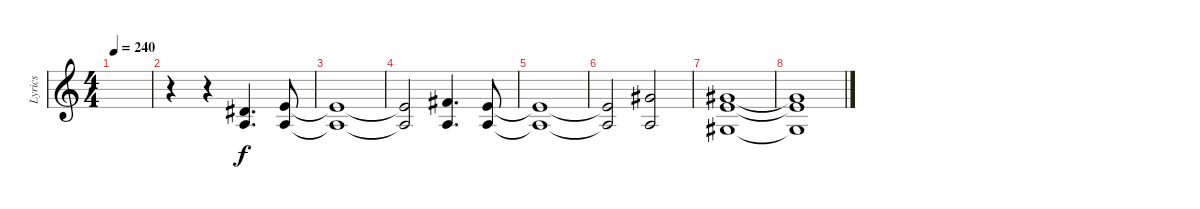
\track ("Lyrics" "Lyrics") {instrument clarinet}
\staff {score}
\tuning (E4 B3 G3 D3 A2 E2) {hide}
\ts (4 4)
\tempo 240
\clef g2
\ks c
|
r.4 r.4 (4.2 2.3).4{d} (0.1 2.3).8 |
(0.1{t} 2.3{t}).1 |
(0.1{t} 2.3{t}).2 (2.1 2.3).4{d} (0.1 2.3).8 |
(0.1{t} 2.3{t}).1 |
(0.1{t} 2.3{t}).2 (4.1 2.3).2 |
(4.1 5.2 1.3).1 |
(4.1{t} 5.2{t} 1.3{t}).1
